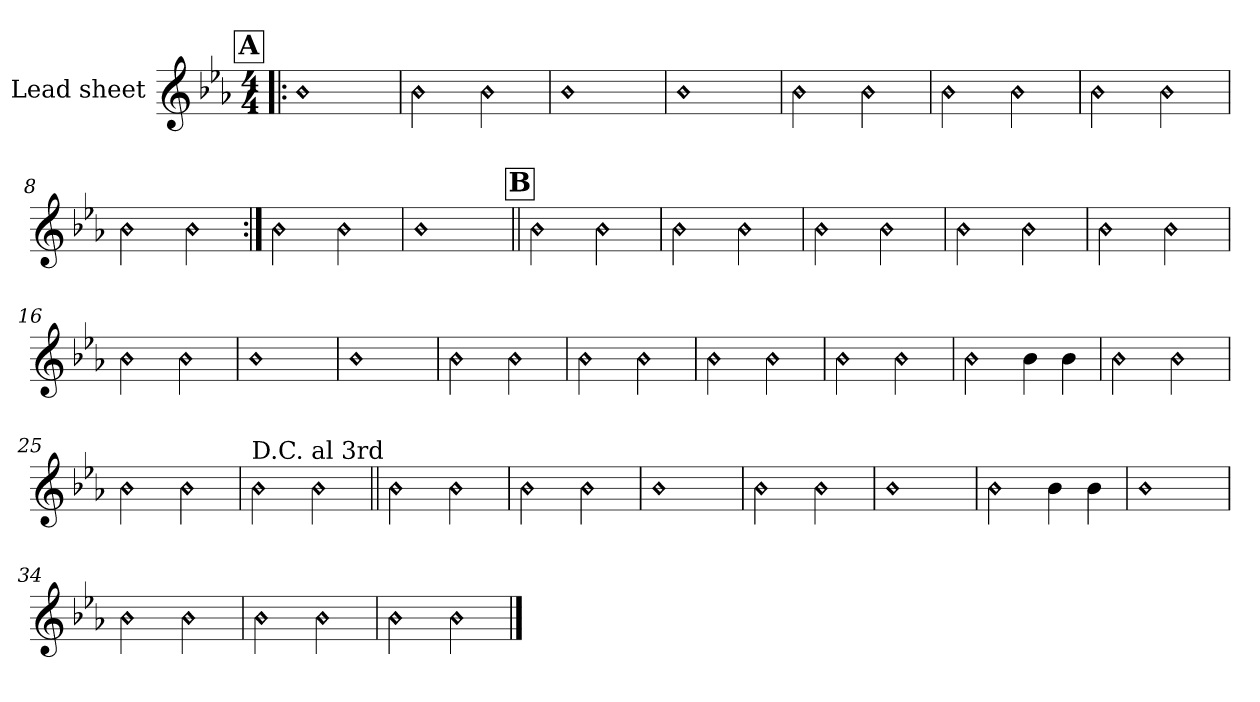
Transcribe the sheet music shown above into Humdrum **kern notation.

**kern
*part1
*staff1
*I"Lead sheet
*clefG2
*k[b-e-a-]
*E-:
*M4/4
!!LO:REH:place=s1:a:t=A
=1!|:
!LO:N:head=diamond
1b-
=2
!LO:N:head=diamond
2b-
!LO:N:head=diamond
2b-
=3
!LO:N:head=diamond
1b-
=4
!LO:N:head=diamond
1b-
!!LO:LB:g=z
=5
!LO:N:head=diamond
2b-
!LO:N:head=diamond
2b-
=6
!LO:N:head=diamond
2b-
!LO:N:head=diamond
2b-
=7
!LO:N:head=diamond
2b-
!LO:N:head=diamond
2b-
=8
!LO:N:head=diamond
2b-
!LO:N:head=diamond
2b-
!!LO:LB:g=z
=9:|!
!LO:N:head=diamond
2b-
!LO:N:head=diamond
2b-
=10
!LO:N:head=diamond
1b-
!!LO:REH:place=s1:a:t=B
=11||
!LO:N:head=diamond
2b-
!LO:N:head=diamond
2b-
=12
!LO:N:head=diamond
2b-
!LO:N:head=diamond
2b-
!!LO:LB:g=z
=13
!LO:N:head=diamond
2b-
!LO:N:head=diamond
2b-
=14
!LO:N:head=diamond
2b-
!LO:N:head=diamond
2b-
=15
!LO:N:head=diamond
2b-
!LO:N:head=diamond
2b-
=16
!LO:N:head=diamond
2b-
!LO:N:head=diamond
2b-
!!LO:LB:g=z
=17
!LO:N:head=diamond
1b-
=18
!LO:N:head=diamond
1b-
=19
!LO:N:head=diamond
2b-
!LO:N:head=diamond
2b-
=20
!LO:N:head=diamond
2b-
!LO:N:head=diamond
2b-
!!LO:LB:g=z
=21
!LO:N:head=diamond
2b-
!LO:N:head=diamond
2b-
=22
!LO:N:head=diamond
2b-
!LO:N:head=diamond
2b-
=23
!LO:N:head=diamond
2b-
4b-\
4b-\
=24
!LO:N:head=diamond
2b-
!LO:N:head=diamond
2b-
!!LO:LB:g=z
=25
!LO:N:head=diamond
2b-
!LO:N:head=diamond
2b-
=26
!LO:TX:a:t=D.C. al 3rd
!LO:N:head=diamond
2b-
!LO:N:head=diamond
2b-
=27||
!LO:N:head=diamond
2b-
!LO:N:head=diamond
2b-
=28
!LO:N:head=diamond
2b-
!LO:N:head=diamond
2b-
!!LO:LB:g=z
=29
!LO:N:head=diamond
1b-
=30
!LO:N:head=diamond
2b-
!LO:N:head=diamond
2b-
=31
!LO:N:head=diamond
1b-
=32
!LO:N:head=diamond
2b-
4b-\
4b-\
!!LO:LB:g=z
=33
!LO:N:head=diamond
1b-
=34
!LO:N:head=diamond
2b-
!LO:N:head=diamond
2b-
=35
!LO:N:head=diamond
2b-
!LO:N:head=diamond
2b-
=36
!LO:N:head=diamond
2b-
!LO:N:head=diamond
2b-
==
*-
